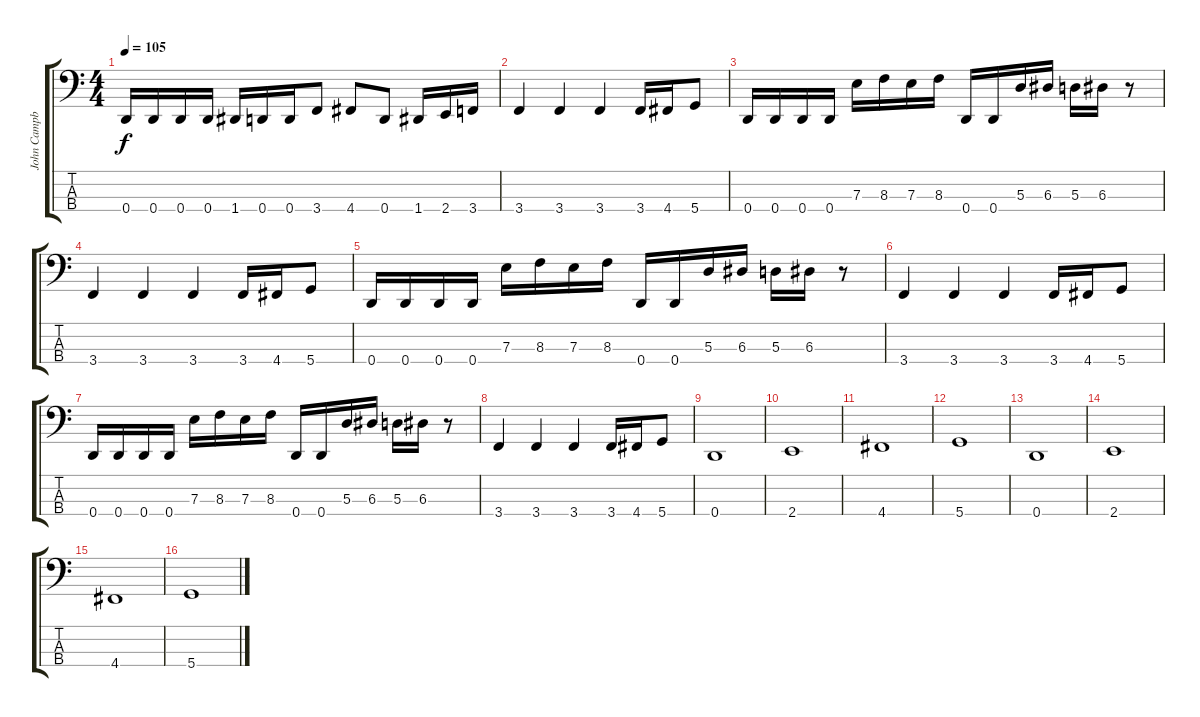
\track ("John Campbell" "John Campb") {instrument electricbasspick}
\staff {score tabs}
\tuning (G2 D2 A1 D1) {hide}
\ts (4 4)
\tempo 105
\clef f4
\ks c
0.4.16{dy f} 0.4.16 0.4.16 0.4.16 1.4.16 0.4.16 0.4.16 3.4.8 4.4.8 0.4.8 1.4.16 2.4.16 3.4.16 |
3.4.4 3.4.4 3.4.4 3.4.16 4.4.16 5.4.8 |
0.4.16 0.4.16 0.4.16 0.4.16 7.3.16 8.3.16 7.3.16 8.3.16 0.4.16 0.4.16 5.3.16 6.3.16 5.3.16 6.3.16 r.8 |
3.4.4 3.4.4 3.4.4 3.4.16 4.4.16 5.4.8 |
0.4.16 0.4.16 0.4.16 0.4.16 7.3.16 8.3.16 7.3.16 8.3.16 0.4.16 0.4.16 5.3.16 6.3.16 5.3.16 6.3.16 r.8 |
3.4.4 3.4.4 3.4.4 3.4.16 4.4.16 5.4.8 |
0.4.16 0.4.16 0.4.16 0.4.16 7.3.16 8.3.16 7.3.16 8.3.16 0.4.16 0.4.16 5.3.16 6.3.16 5.3.16 6.3.16 r.8 |
3.4.4 3.4.4 3.4.4 3.4.16 4.4.16 5.4.8 |
0.4.1 |
2.4.1 |
4.4.1 |
5.4.1 |
0.4.1 |
2.4.1 |
4.4.1 |
5.4.1
